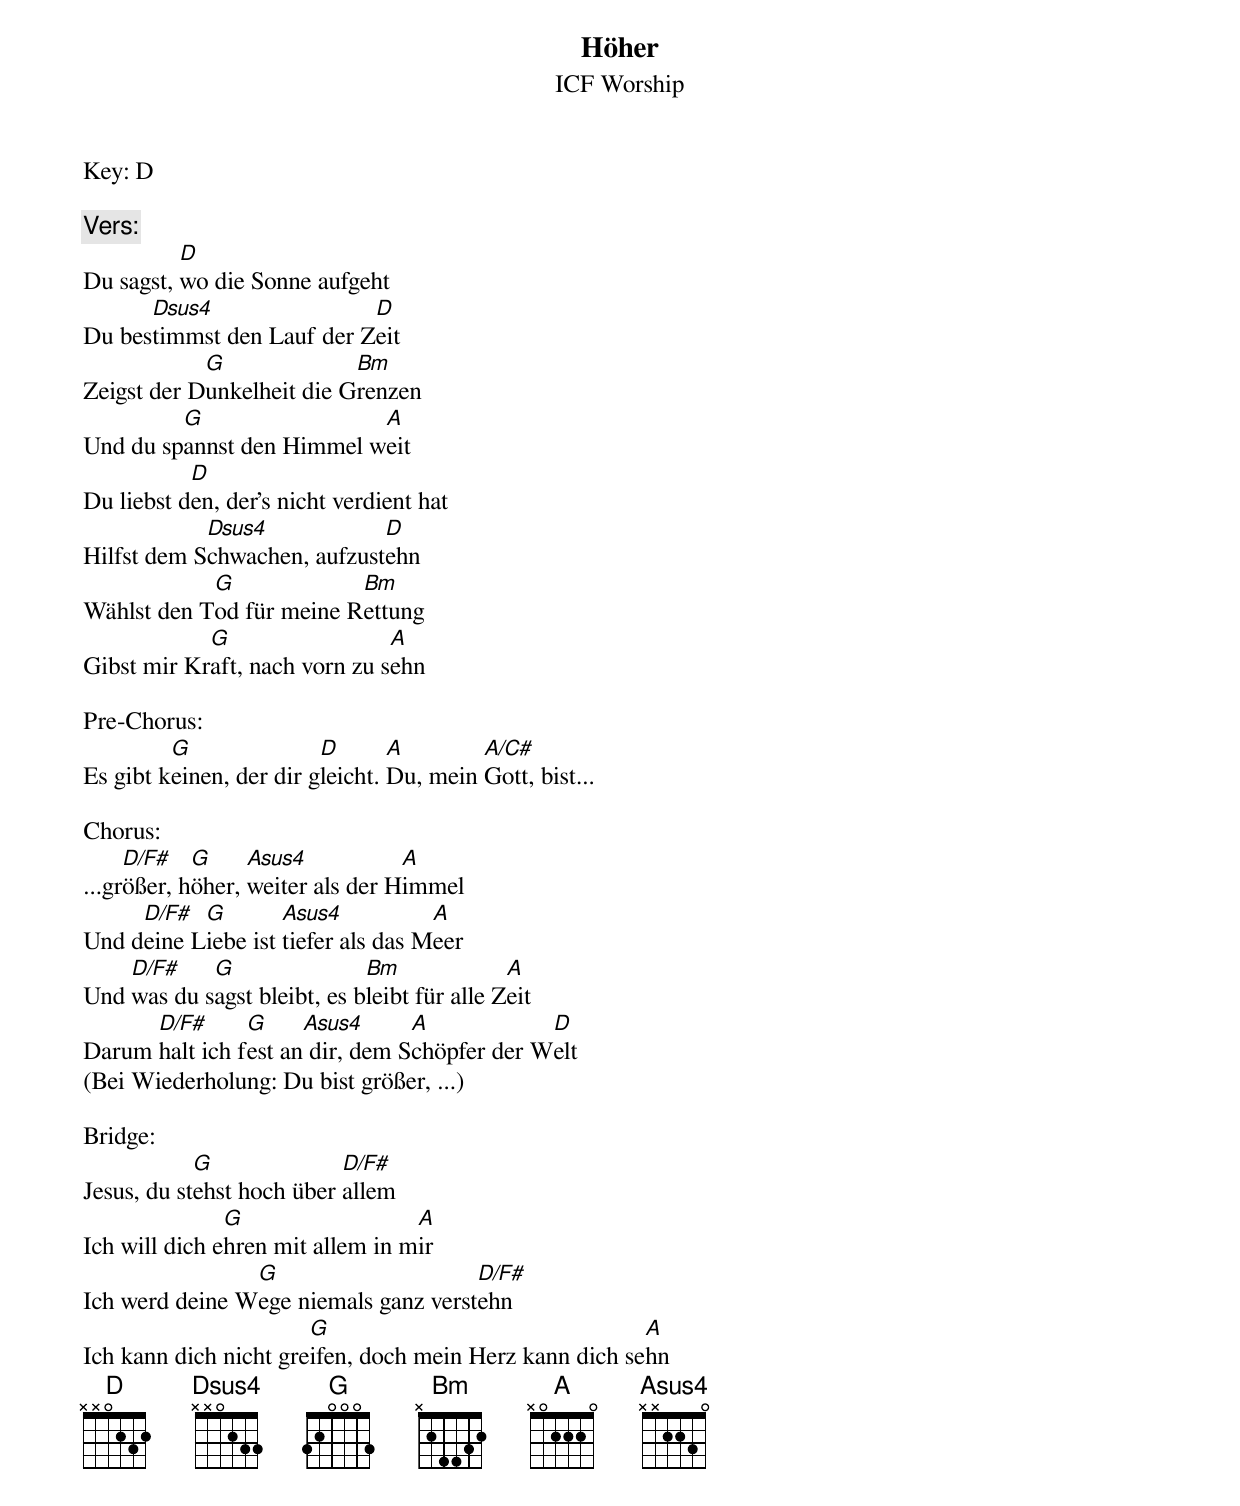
Höher
ICF Worship
Key: D

Vers:
          D
Du sagst, wo die Sonne aufgeht
      Dsus4                D
Du bestimmst den Lauf der Zeit
            G              Bm
Zeigst der Dunkelheit die Grenzen
         G                 A
Und du spannst den Himmel weit
           D
Du liebst den, der's nicht verdient hat
            Dsus4            D
Hilfst dem Schwachen, aufzustehn
            G             Bm
Wählst den Tod für meine Rettung
            G                  A
Gibst mir Kraft, nach vorn zu sehn

Pre-Chorus:
         G               D       A        A/C#
Es gibt keinen, der dir gleicht. Du, mein Gott, bist...

Chorus:
     D/F#   G     Asus4           A
...größer, höher, weiter als der Himmel
     D/F#  G        Asus4           A
Und deine Liebe ist tiefer als das Meer
    D/F#    G                Bm              A
Und was du sagst bleibt, es bleibt für alle Zeit
      D/F#      G     Asus4      A            D
Darum halt ich fest an dir, dem Schöpfer der Welt
(Bei Wiederholung: Du bist größer, ...)

Bridge:
            G              D/F#
Jesus, du stehst hoch über allem
               G                  A
Ich will dich ehren mit allem in mir
                G                     D/F#
Ich werd deine Wege niemals ganz verstehn
                       G                                A
Ich kann dich nicht greifen, doch mein Herz kann dich sehn
